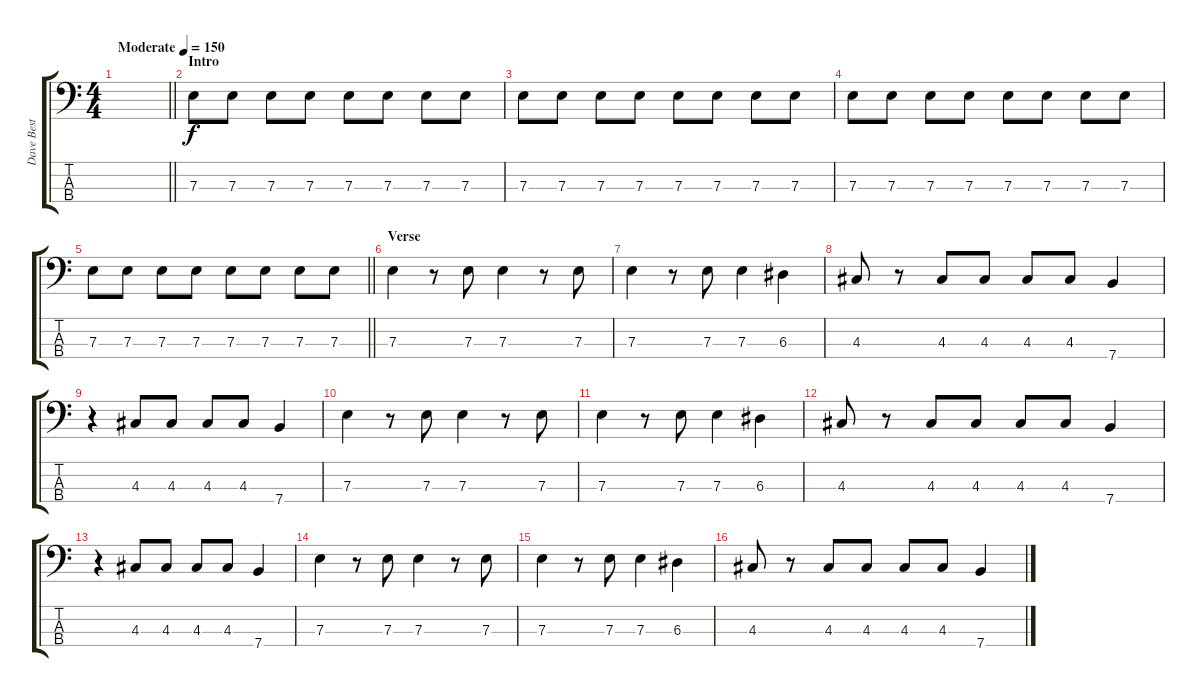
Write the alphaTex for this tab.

\track ("Dave Best" "Dave Best") {instrument electricbasspick}
\staff {score tabs}
\tuning (G2 D2 A1 E1) {hide}
\ts (4 4)
\tempo (150 "Moderate")
\clef f4
\barLineRight lightlight
\ks c
|
\section ("" "Intro")
7.3.8 7.3.8 7.3.8 7.3.8 7.3.8 7.3.8 7.3.8 7.3.8 |
7.3.8 7.3.8 7.3.8 7.3.8 7.3.8 7.3.8 7.3.8 7.3.8 |
7.3.8 7.3.8 7.3.8 7.3.8 7.3.8 7.3.8 7.3.8 7.3.8 |
\barLineRight lightlight
7.3.8 7.3.8 7.3.8 7.3.8 7.3.8 7.3.8 7.3.8 7.3.8 |
\section ("" "Verse")
7.3.4 r.8 7.3.8 7.3.4 r.8 7.3.8 |
7.3.4 r.8 7.3.8 7.3.4 6.3.4 |
4.3.8 r.8 4.3.8 4.3.8 4.3.8 4.3.8 7.4.4 |
r.4 4.3.8 4.3.8 4.3.8 4.3.8 7.4.4 |
7.3.4 r.8 7.3.8 7.3.4 r.8 7.3.8 |
7.3.4 r.8 7.3.8 7.3.4 6.3.4 |
4.3.8 r.8 4.3.8 4.3.8 4.3.8 4.3.8 7.4.4 |
r.4 4.3.8 4.3.8 4.3.8 4.3.8 7.4.4 |
7.3.4 r.8 7.3.8 7.3.4 r.8 7.3.8 |
7.3.4 r.8 7.3.8 7.3.4 6.3.4 |
4.3.8 r.8 4.3.8 4.3.8 4.3.8 4.3.8 7.4.4
